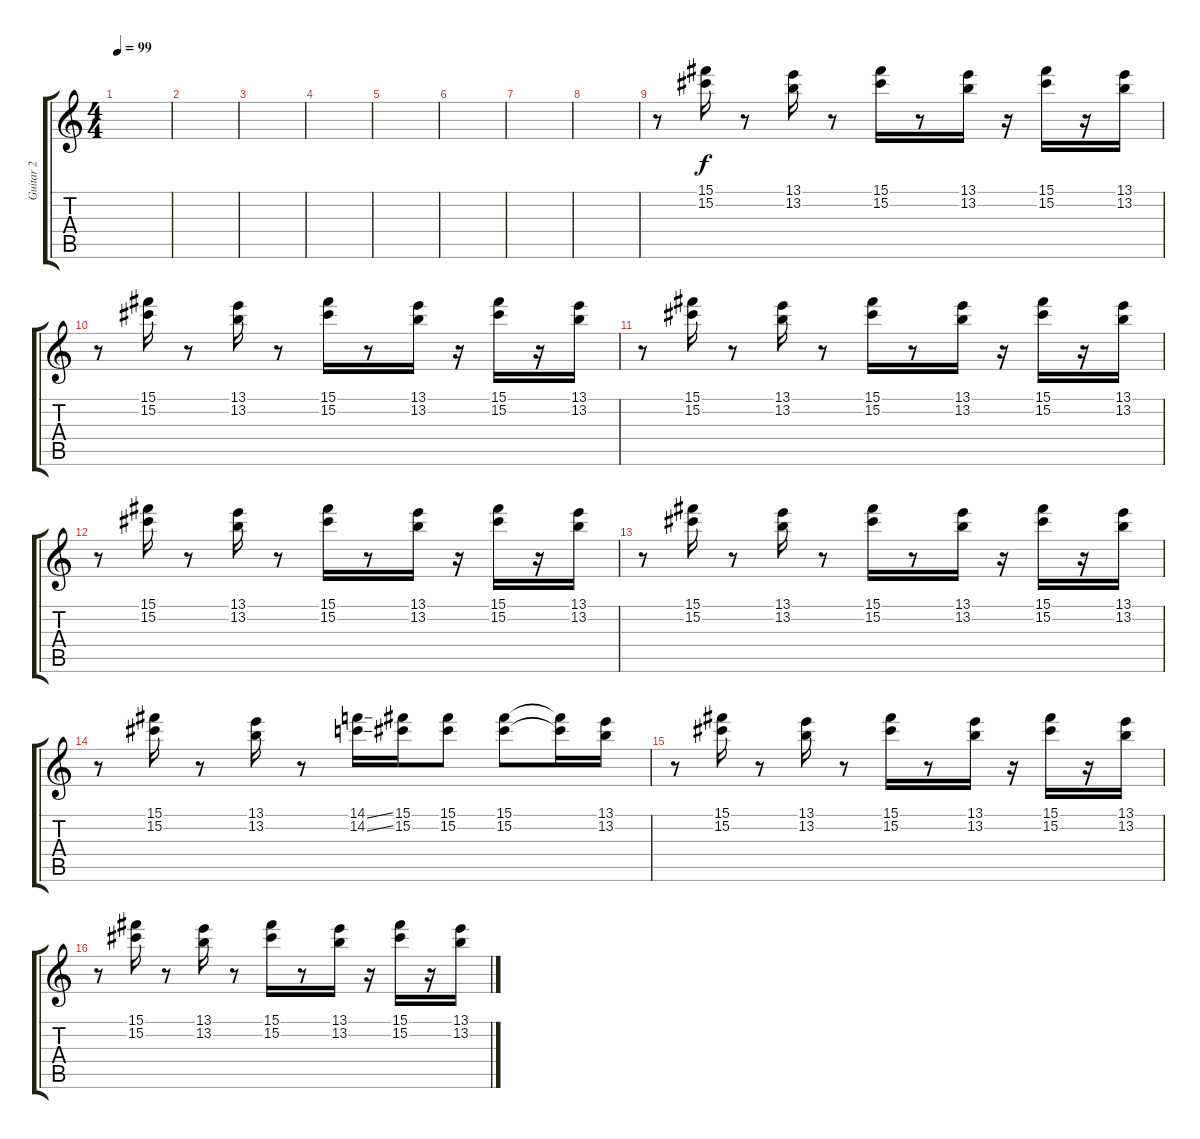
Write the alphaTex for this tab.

\track ("Guitar 2" "Guitar 2") {instrument electricguitarclean}
\staff {score tabs}
\tuning (Eb4 Bb3 Gb3 Db3 Ab2 Eb2) {hide}
\ts (4 4)
\tempo 99
\clef g2
\ks c
|
|
|
|
|
|
|
|
r.8{volume 16} (15.1 15.2).16 r.8 (13.1 13.2).16 r.8 (15.1 15.2).16 r.8 (13.1 13.2).16 r.16 (15.1 15.2).16 r.16 (13.1 13.2).16 |
r.8 (15.1 15.2).16 r.8 (13.1 13.2).16 r.8 (15.1 15.2).16 r.8 (13.1 13.2).16 r.16 (15.1 15.2).16 r.16 (13.1 13.2).16 |
r.8 (15.1 15.2).16 r.8 (13.1 13.2).16 r.8 (15.1 15.2).16 r.8 (13.1 13.2).16 r.16 (15.1 15.2).16 r.16 (13.1 13.2).16 |
r.8 (15.1 15.2).16 r.8 (13.1 13.2).16 r.8 (15.1 15.2).16 r.8 (13.1 13.2).16 r.16 (15.1 15.2).16 r.16 (13.1 13.2).16 |
r.8 (15.1 15.2).16 r.8 (13.1 13.2).16 r.8 (15.1 15.2).16 r.8 (13.1 13.2).16 r.16 (15.1 15.2).16 r.16 (13.1 13.2).16 |
r.8 (15.1 15.2).16 r.8 (13.1 13.2).16 r.8 (14.1{ss} 14.2{ss}).16 (15.1 15.2).16 (15.1 15.2).8 (15.1 15.2).8 (15.1{t} 15.2{t}).16 (13.1 13.2).16 |
r.8 (15.1 15.2).16 r.8 (13.1 13.2).16 r.8 (15.1 15.2).16 r.8 (13.1 13.2).16 r.16 (15.1 15.2).16 r.16 (13.1 13.2).16 |
r.8 (15.1 15.2).16 r.8 (13.1 13.2).16 r.8 (15.1 15.2).16 r.8 (13.1 13.2).16 r.16 (15.1 15.2).16 r.16 (13.1 13.2).16
